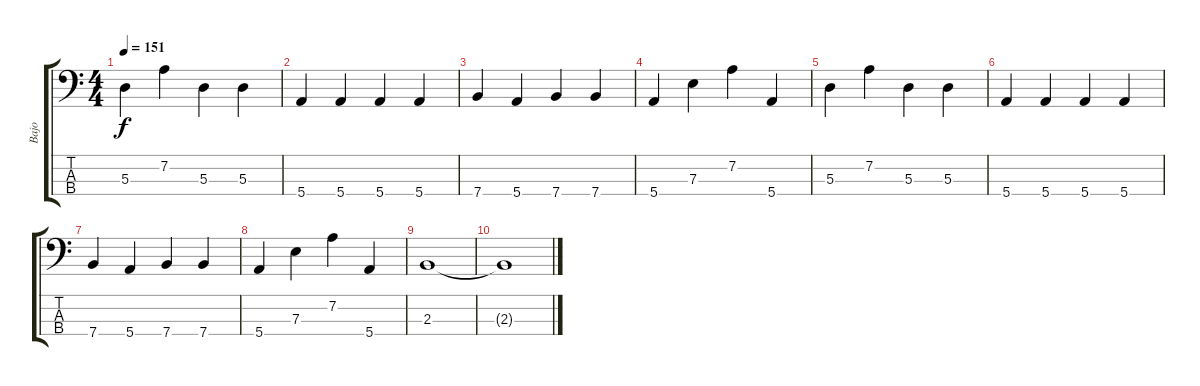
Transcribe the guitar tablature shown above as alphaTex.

\track ("Bajo" "Bajo") {instrument electricbasspick}
\staff {score tabs}
\tuning (G2 D2 A1 E1) {hide}
\ts (4 4)
\tempo 151
\clef f4
\ks c
5.3.4{dy f} 7.2.4 5.3.4 5.3.4 |
5.4.4 5.4.4 5.4.4 5.4.4 |
7.4.4 5.4.4 7.4.4 7.4.4 |
5.4.4 7.3.4 7.2.4 5.4.4 |
5.3.4 7.2.4 5.3.4 5.3.4 |
5.4.4 5.4.4 5.4.4 5.4.4 |
7.4.4 5.4.4 7.4.4 7.4.4 |
5.4.4 7.3.4 7.2.4 5.4.4 |
2.3.1 |
2.3{t}.1
